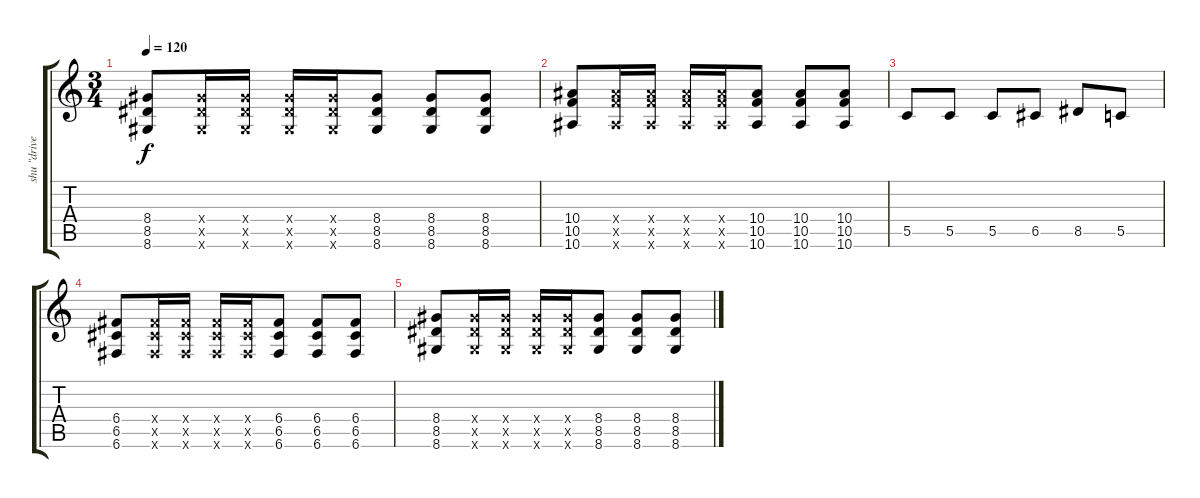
\track ("shu \"drive\"" "shu \"drive") {instrument overdrivenguitar}
\staff {score tabs}
\tuning (D4 A3 F3 C3 G2 C2) {hide}
\ts (3 4)
\tempo 120
\clef g2
\ks c
(8.4 8.5 8.6).8{dy f} (8.4{x} 8.5{x} 8.6{x}).16 (8.4{x} 8.5{x} 8.6{x}).16 (8.4{x} 8.5{x} 8.6{x}).16 (8.4{x} 8.5{x} 8.6{x}).16 (8.4 8.5 8.6).8 (8.4 8.5 8.6).8 (8.4 8.5 8.6).8 |
(10.4 10.5 10.6).8 (10.4{x} 10.5{x} 10.6{x}).16 (10.4{x} 10.5{x} 10.6{x}).16 (10.4{x} 10.5{x} 10.6{x}).16 (10.4{x} 10.5{x} 10.6{x}).16 (10.4 10.5 10.6).8 (10.4 10.5 10.6).8 (10.4 10.5 10.6).8 |
5.5.8 5.5.8 5.5.8 6.5.8 8.5.8 5.5.8 |
(6.4 6.5 6.6).8 (6.4{x} 6.5{x} 6.6{x}).16 (6.4{x} 6.5{x} 6.6{x}).16 (6.4{x} 6.5{x} 6.6{x}).16 (6.4{x} 6.5{x} 6.6{x}).16 (6.4 6.5 6.6).8 (6.4 6.5 6.6).8 (6.4 6.5 6.6).8 |
(8.4 8.5 8.6).8 (8.4{x} 8.5{x} 8.6{x}).16 (8.4{x} 8.5{x} 8.6{x}).16 (8.4{x} 8.5{x} 8.6{x}).16 (8.4{x} 8.5{x} 8.6{x}).16 (8.4 8.5 8.6).8 (8.4 8.5 8.6).8 (8.4 8.5 8.6).8
